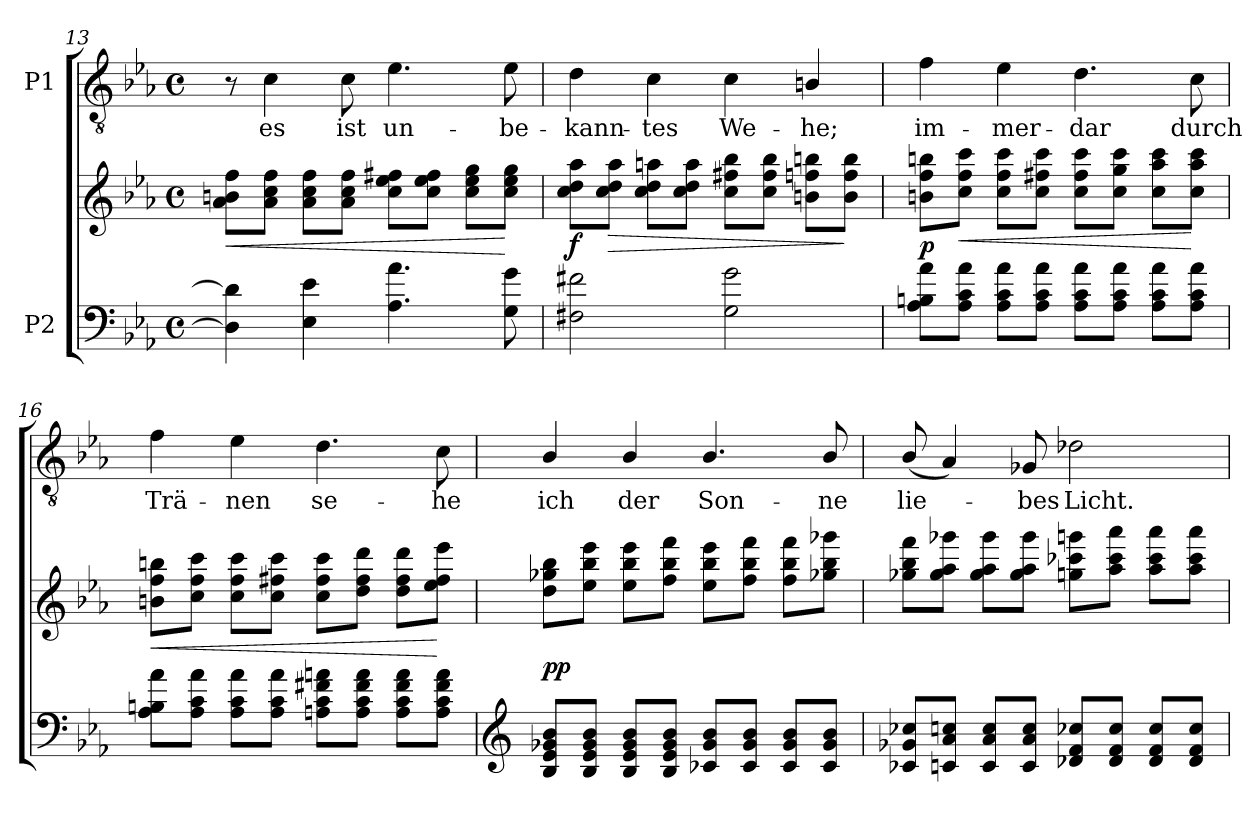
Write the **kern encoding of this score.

**kern	**kern	**dynam	**kern	**text
*part2	*part2	*part2	*part1	*part1
*staff3	*staff2	*staff2/3	*staff1	*staff1
*I"P2	*	*	*I"P1	*
*clefF4	*clefG2	*	*clefGv2	*
*	*	*	*ITrd7c12	*
*k[b-e-a-]	*k[b-e-a-]	*	*k[b-e-a-]	*
*E-:	*E-:	*	*E-:	*
*M4/4	*M4/4	*	*M4/4	*
*met(c)	*met(c)	*	*met(c)	*
=13	=13	=13	=13	=13
!	!	!LO:HP:b	!	!
4Di\] 4di]	8a-i\ 8bni\ 8ffi\L	<	8r	.
!	!	!	!	!LO:LY:b:color=#000000
.	8a-i\ 8cci\ 8ffi\J	.	4Ci\	es
4E-i\ 4e-i	8a-i\ 8cci\ 8ffi\L	.	.	.
!	!	!	!	!LO:LY:b:color=#000000
.	8a-i\ 8cci\ 8ffi\J	.	8Ci\	ist
!	!	!	!	!LO:LY:b:color=#000000
4.A-i\ 4.a-i	8cci\ 8ee-i\ 8ff#Xi\L	.	4.E-i\	un-
.	8cci\ 8ee-i\ 8ff#i\J	.	.	.
.	8cci\ 8ee-i\ 8ggi\L	.	.	.
!	!	!	!	!LO:LY:b:color=#000000
8Gi\ 8gi	8cci\ 8ee-i\ 8ggi\J	[	8E-i\	-be-
=14	=14	=14	=14	=14
!	!	!	!	!LO:LY:b:color=#000000
2F#Xi\ 2f#Xi	8cci\ 8ddi\ 8aa-i\L	f	4Di\	-kann-
!	!	!LO:HP:b	!	!
.	8cci\ 8ddi\ 8aa-i\J	>	.	.
!	!	!	!	!LO:LY:b:color=#000000
.	8cci\ 8ddi\ 8aani\L	.	4Ci\	-tes
.	8cci\ 8ddi\ 8aai\J	.	.	.
!	!	!	!	!LO:LY:b:color=#000000
2Gi\ 2gi	8cci\ 8ff#Xi\ 8bb-i\L	.	4Ci\	We-
.	8cci\ 8ff#i\ 8bb-i\J	.	.	.
!	!	!	!	!LO:LY:b:color=#000000
.	8bni\ 8ffni\ 8bbni\L	.	4BBni/	-he;
.	8bi\ 8ffi\ 8bbi\J	]	.	.
!!LO:LB:g=z
=15	=15	=15	=15	=15
!	!	!	!	!LO:LY:b:color=#000000
8A-i\ 8Bni\ 8a-i\L	8bni\ 8ffi\ 8bbni\L	p	4Fi\	im-
!	!	!LO:HP:b	!	!
8A-i\ 8ci\ 8a-i\J	8cci\ 8ffi\ 8ccci\J	<	.	.
!	!	!	!	!LO:LY:b:color=#000000
8A-i\ 8ci\ 8a-i\L	8cci\ 8ffi\ 8ccci\L	.	4E-i\	-mer-
8A-i\ 8ci\ 8a-i\J	8cci\ 8ff#Xi\ 8ccci\J	.	.	.
!	!	!	!	!LO:LY:b:color=#000000
8A-i\ 8ci\ 8a-i\L	8cci\ 8ff#i\ 8ccci\L	.	4.Di\	-dar
8A-i\ 8ci\ 8a-i\J	8cci\ 8ggi\ 8ccci\J	.	.	.
8A-i\ 8ci\ 8a-i\L	8cci\ 8aa-i\ 8ccci\L	.	.	.
!	!	!	!	!LO:LY:b:color=#000000
8A-i\ 8ci\ 8a-i\J	8cci\ 8aa-i\ 8ccci\J	[	8Ci\	durch
=16	=16	=16	=16	=16
!	!	!LO:HP:b	!	!
!	!	!	!	!LO:LY:b:color=#000000
8A-i\ 8Bni\ 8a-i\L	8bni\ 8ffi\ 8bbni\L	<	4Fi\	Trä-
8A-i\ 8ci\ 8a-i\J	8cci\ 8ffi\ 8ccci\J	.	.	.
!	!	!	!	!LO:LY:b:color=#000000
8A-i\ 8ci\ 8a-i\L	8cci\ 8ffi\ 8ccci\L	.	4E-i\	-nen
8A-i\ 8ci\ 8a-i\J	8cci\ 8ff#Xi\ 8ccci\J	.	.	.
!	!	!	!	!LO:LY:b:color=#000000
8Ani\ 8ci\ 8f#Xi\ 8ani\L	8cci\ 8ff#i\ 8ccci\L	.	4.Di\	se-
8Ai\ 8ci\ 8f#i\ 8ai\J	8ddi\ 8ff#i\ 8dddi\J	.	.	.
8Ai\ 8ci\ 8f#i\ 8ai\L	8ddi\ 8ff#i\ 8dddi\L	.	.	.
!	!	!	!	!LO:LY:b:color=#000000
8Ai\ 8ci\ 8f#i\ 8ai\J	8ee-i\ 8ff#i\ 8eee-i\J	[	8Ci\	-he
=17	=17	=17	=17	=17
*clefG2	*	*	*	*
!	!	!	!	!LO:LY:b:color=#000000
8B-i/ 8e-i/ 8g-Xi/ 8b-i/L	8ddi\ 8gg-Xi\ 8bb-i\L	pp	4BB-i/	ich
8B-i/ 8e-i/ 8g-i/ 8b-i/J	8ee-i\ 8bb-i\ 8eee-i\J	.	.	.
!	!	!	!	!LO:LY:b:color=#000000
8B-i/ 8e-i/ 8g-i/ 8b-i/L	8ee-i\ 8bb-i\ 8eee-i\L	.	4BB-i/	der
8B-i/ 8e-i/ 8g-i/ 8b-i/J	8ffi\ 8bb-i\ 8fffi\J	.	.	.
!	!	!	!	!LO:LY:b:color=#000000
8c-Xi/ 8g-i/ 8b-i/L	8ee-i\ 8bb-i\ 8eee-i\L	.	4.BB-i/	Son-
8c-i/ 8g-i/ 8b-i/J	8ffi\ 8bb-i\ 8fffi\J	.	.	.
8c-i/ 8g-i/ 8b-i/L	8ffi\ 8bb-i\ 8fffi\L	.	.	.
!	!	!	!	!LO:LY:b:color=#000000
8c-i/ 8g-i/ 8b-i/J	8gg-Xi\ 8bb-i\ 8ggg-Xi\J	.	8BB-i/	-ne
!!LO:LB:g=z
=18	=18	=18	=18	=18
!	!	!	!	!LO:LY:b:color=#000000
8c-Xi/ 8g-Xi/ 8cc-Xi/L	8gg-Xi\ 8bb-i\ 8fffi\L	.	(8BB-i/	lie-
8cni/ 8a-i/ 8ccni/J	8gg-i\ 8aa-i\ 8ggg-Xi\J	.	4AA-i/)	.
8ci/ 8a-i/ 8cci/L	8gg-i\ 8aa-i\ 8ggg-i\L	.	.	.
!	!	!	!	!LO:LY:b:color=#000000
8ci/ 8a-i/ 8cci/J	8gg-i\ 8aa-i\ 8ggg-i\J	.	8GG-Xi/	-bes
!	!	!	!	!LO:LY:b:color=#000000
8d-Xi/ 8fi/ 8cc-Xi/L	8ggni\ 8ccc-Xi\ 8gggni\L	.	2D-Xi\	Licht.
8d-i/ 8fi/ 8cc-i/J	8aa-i\ 8ccc-i\ 8aaa-i\J	.	.	.
8d-i/ 8fi/ 8cc-i/L	8aa-i\ 8ccc-i\ 8aaa-i\L	.	.	.
8d-i/ 8fi/ 8cc-i/J	8aa-i\ 8ccc-i\ 8aaa-i\J	.	.	.
=	=	=	=	=
*-	*-	*-	*-	*-
